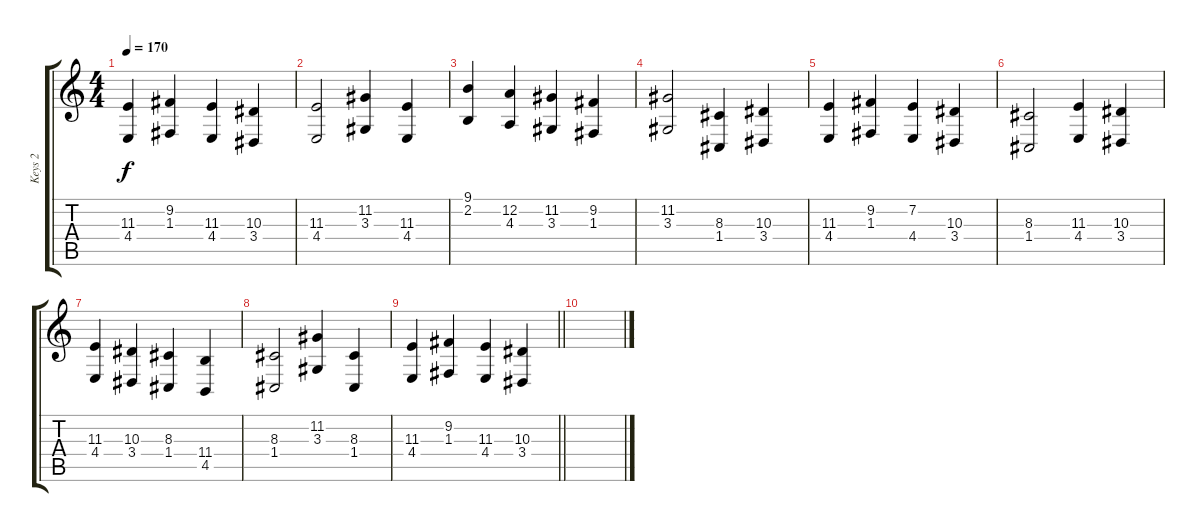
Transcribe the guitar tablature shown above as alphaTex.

\track ("Keys 2" "Keys 2") {instrument stringensemble1}
\staff {score tabs}
\tuning (D4 A3 F3 C3 G2 D2) {hide}
\ts (4 4)
\tempo 170
\clef g2
\ks c
(11.3 4.4).4{dy f} (9.2 1.3).4 (11.3 4.4).4 (10.3 3.4).4 |
(11.3 4.4).2 (11.2 3.3).4 (11.3 4.4).4 |
(9.1 2.2).4 (12.2 4.3).4 (11.2 3.3).4 (9.2 1.3).4 |
(11.2 3.3).2 (8.3 1.4).4 (10.3 3.4).4 |
(11.3 4.4).4 (9.2 1.3).4 (7.2 4.4).4 (10.3 3.4).4 |
(8.3 1.4).2 (11.3 4.4).4 (10.3 3.4).4 |
(11.3 4.4).4 (10.3 3.4).4 (8.3 1.4).4 (11.4 4.5).4 |
(8.3 1.4).2 (11.2 3.3).4 (8.3 1.4).4 |
\barLineRight lightlight
(11.3 4.4).4 (9.2 1.3).4 (11.3 4.4).4 (10.3 3.4).4 |
\section ("" "")
